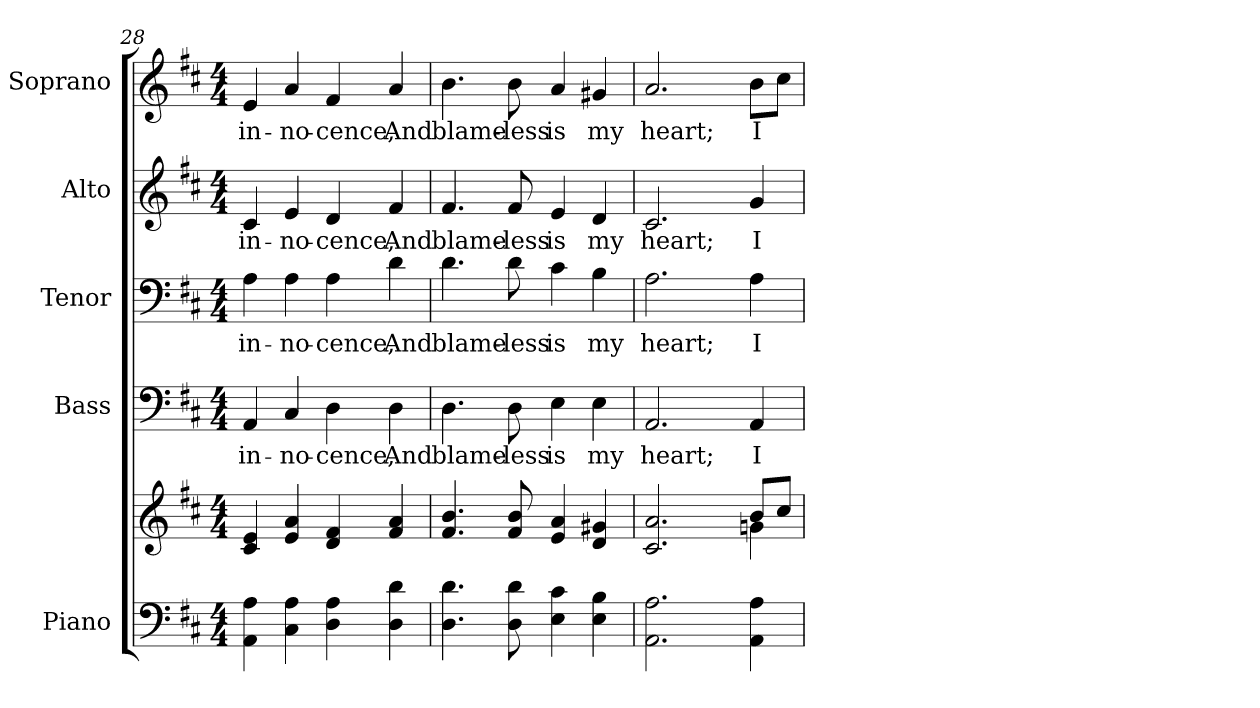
**kern	**kern	**kern	**text	**kern	**text	**kern	**text	**kern	**text
*part5	*part5	*part4	*part4	*part3	*part3	*part2	*part2	*part1	*part1
*staff6	*staff5	*staff4	*staff4	*staff3	*staff3	*staff2	*staff2	*staff1	*staff1
*I"Piano	*	*I"Bass	*	*I"Tenor	*	*I"Alto	*	*I"Soprano	*
*I'Pno.	*	*I'B.	*	*I'T.	*	*I'A.	*	*I'S.	*
*clefF4	*clefG2	*clefF4	*	*clefF4	*	*clefG2	*	*clefG2	*
*k[f#c#]	*k[f#c#]	*k[f#c#]	*	*k[f#c#]	*	*k[f#c#]	*	*k[f#c#]	*
*D:	*D:	*D:	*	*D:	*	*D:	*	*D:	*
*M4/4	*M4/4	*M4/4	*	*M4/4	*	*M4/4	*	*M4/4	*
=28	=28	=28	=28	=28	=28	=28	=28	=28	=28
!	!	!	!LO:LY:b:color=#000000	!	!	!	!	!	!
!	!	!	!	!	!LO:LY:b:color=#000000	!	!	!	!
!	!	!	!	!	!	!	!LO:LY:b:color=#000000	!	!
!	!	!	!	!	!	!	!	!	!LO:LY:b:color=#000000
4AAi\ 4Ai	4c#i/ 4ei	4AAi/	in-	4Ai\	in-	4c#i/	in-	4ei/	in-
!	!	!	!LO:LY:b:color=#000000	!	!	!	!	!	!
!	!	!	!	!	!LO:LY:b:color=#000000	!	!	!	!
!	!	!	!	!	!	!	!LO:LY:b:color=#000000	!	!
!	!	!	!	!	!	!	!	!	!LO:LY:b:color=#000000
4C#i\ 4Ai	4ei/ 4ai	4C#i/	-no-	4Ai\	-no-	4ei/	-no-	4ai/	-no-
!	!	!	!LO:LY:b:color=#000000	!	!	!	!	!	!
!	!	!	!	!	!LO:LY:b:color=#000000	!	!	!	!
!	!	!	!	!	!	!	!LO:LY:b:color=#000000	!	!
!	!	!	!	!	!	!	!	!	!LO:LY:b:color=#000000
4Di\ 4Ai	4di/ 4f#i	4Di\	-cence,	4Ai\	-cence,	4di/	-cence,	4f#i/	-cence,
!	!	!	!LO:LY:b:color=#000000	!	!	!	!	!	!
!	!	!	!	!	!LO:LY:b:color=#000000	!	!	!	!
!	!	!	!	!	!	!	!LO:LY:b:color=#000000	!	!
!	!	!	!	!	!	!	!	!	!LO:LY:b:color=#000000
4Di\ 4di	4f#i/ 4ai	4Di\	And	4di\	And	4f#i/	And	4ai/	And
=29	=29	=29	=29	=29	=29	=29	=29	=29	=29
!	!	!	!LO:LY:b:color=#000000	!	!	!	!	!	!
!	!	!	!	!	!LO:LY:b:color=#000000	!	!	!	!
!	!	!	!	!	!	!	!LO:LY:b:color=#000000	!	!
!	!	!	!	!	!	!	!	!	!LO:LY:b:color=#000000
4.Di\ 4.di	4.f#i/ 4.bi	4.Di\	blame-	4.di\	blame-	4.f#i/	blame-	4.bi\	blame-
!	!	!	!LO:LY:b:color=#000000	!	!	!	!	!	!
!	!	!	!	!	!LO:LY:b:color=#000000	!	!	!	!
!	!	!	!	!	!	!	!LO:LY:b:color=#000000	!	!
!	!	!	!	!	!	!	!	!	!LO:LY:b:color=#000000
8Di\ 8di	8f#i/ 8bi	8Di\	-less	8di\	-less	8f#i/	-less	8bi\	-less
!	!	!	!LO:LY:b:color=#000000	!	!	!	!	!	!
!	!	!	!	!	!LO:LY:b:color=#000000	!	!	!	!
!	!	!	!	!	!	!	!LO:LY:b:color=#000000	!	!
!	!	!	!	!	!	!	!	!	!LO:LY:b:color=#000000
4Ei\ 4c#i	4ei/ 4ai	4Ei\	is	4c#i\	is	4ei/	is	4ai/	is
!	!	!	!LO:LY:b:color=#000000	!	!	!	!	!	!
!	!	!	!	!	!LO:LY:b:color=#000000	!	!	!	!
!	!	!	!	!	!	!	!LO:LY:b:color=#000000	!	!
!	!	!	!	!	!	!	!	!	!LO:LY:b:color=#000000
4Ei\ 4Bi	4di/ 4g#Xi	4Ei\	my	4Bi\	my	4di/	my	4g#Xi/	my
=30	=30	=30	=30	=30	=30	=30	=30	=30	=30
*	*^	*	*	*	*	*	*	*	*
!	!	!	!	!LO:LY:b:color=#000000	!	!	!	!	!	!
!	!	!	!	!	!	!LO:LY:b:color=#000000	!	!	!	!
!	!	!	!	!	!	!	!	!LO:LY:b:color=#000000	!	!
!	!	!	!	!	!	!	!	!	!	!LO:LY:b:color=#000000
2.AAi\ 2.Ai	2.c#i/ 2.ai	2ryy	2.AAi/	heart;	2.Ai\	heart;	2.c#i/	heart;	2.ai/	heart;
.	.	4ryy	.	.	.	.	.	.	.	.
!	!	!	!	!LO:LY:b:color=#000000	!	!	!	!	!	!
!	!	!	!	!	!	!LO:LY:b:color=#000000	!	!	!	!
!	!	!	!	!	!	!	!	!LO:LY:b:color=#000000	!	!
!	!	!	!	!	!	!	!	!	!	!LO:LY:b:color=#000000
4AAi\ 4Ai	8bi/L	4gni\	4AAi/	I	4Ai\	I	4gi/	I	8bi\L	I
.	8cc#i/J	.	.	.	.	.	.	.	8cc#i\J	.
*	*v	*v	*	*	*	*	*	*	*	*
=	=	=	=	=	=	=	=	=	=
*-	*-	*-	*-	*-	*-	*-	*-	*-	*-
